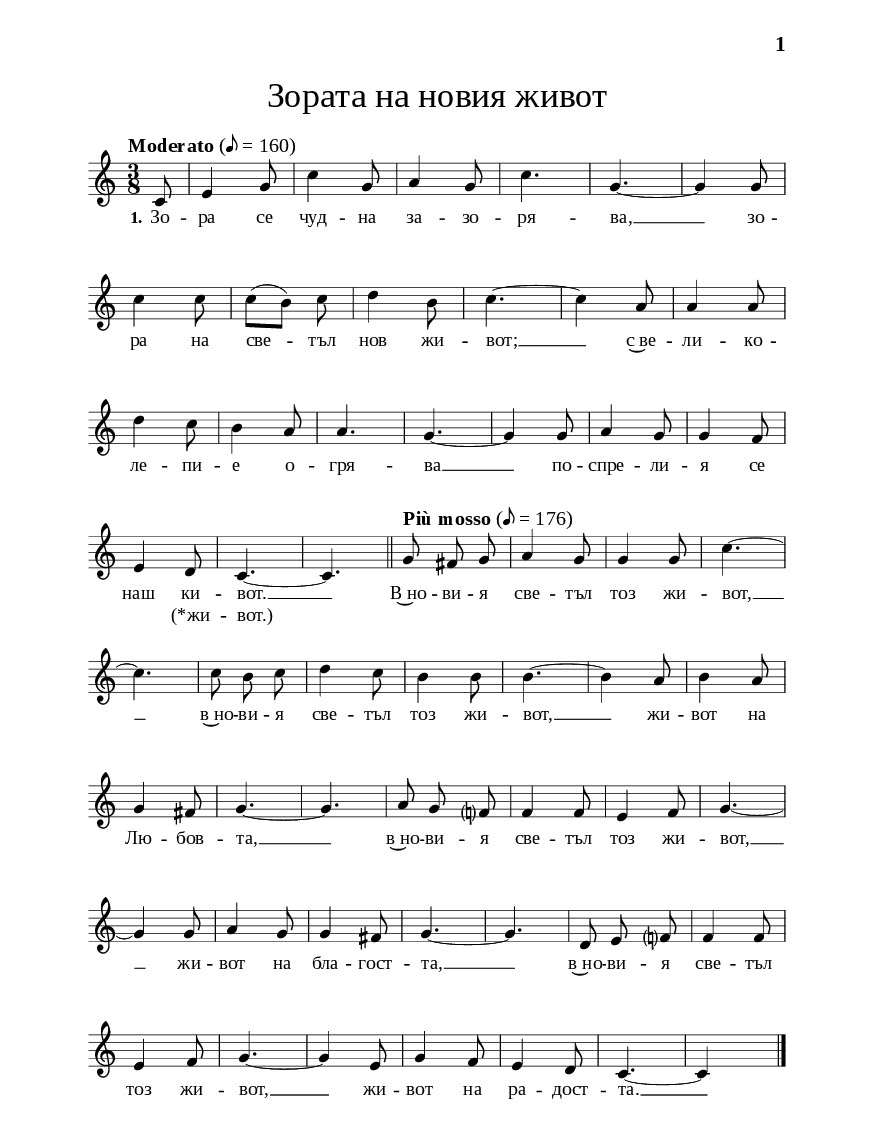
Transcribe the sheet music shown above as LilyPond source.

\version "2.24.4"

% include paper part and global functions
\include "include/globals.ily"

\bookpart {
  \label #'ref016
  \tocItem \markup "Зората на новия живот"
  \include "include/bookpart-paper.ily"
  \score {
    \include "include/score-layout.ily"

    \new Voice \absolute  {
      \clef treble
      \key c \major
      \time 3/8
      \tempoFunc "Moderato" 8 "160"
      \partial 8
      \autoBeamOff
      c'8 |e'4 g'8|c''4 g'8 |a'4 g'8 |c''4.| g'4. ~ |  g'4 g'8 |\break
      c''4 c''8| \once \autoBeamOn c''8 ([  b'8  ])  \noBeam  c''8 |d''4 b'8  |c''4. ~ | c''4  a'8| a'4 a'8| \break
      d''4  c''8| b'4 a'8| a'4. | g'4. ~ | g'4  g'8 | a'4 g'8 | g'4 f'8 | \break
      e'4 d'8| c'4. ~ | c'4.  | \bar "||"
      \tempoFunc "Più mosso" 8 "176"
      g'8  fis'8 g'8 | a'4 g'8 | g'4 g'8 | c''4. ~ | \break
      c''4.  | c''8 b'8 c''8| d''4 c''8 | b'4  b'8 | b'4. ~ | b'4   a'8| b'4 a'8 | \break
      g'4 fis'8 | g'4. ~ | g'4.  | a'8 g'8 f'?8 | f'4 f'8 | e'4 f'8 | g'4. ~ | \break
      g'4  g'8 | a'4 g'8 | g'4 fis'8 | g'4. ~ | g'4. | d'8 e'8 f'?8| f'4 f'8 | \break
      e'4 f'8 | g'4. ~ |g'4  e'8 | g'4 f'8 | e'4 d'8 | c'4. ~ | c' 4 s8 | \bar "|."
    }

    \addlyrics {
      \set stanza = "1." Зо -- ра се чуд -- на за -- зо -- ря -- ва, __ зо --
      ра на све -- тъл нов жи -- вот; __ с~ве -- ли -- ко --
      ле -- пи -- е о -- гря -- ва __  по -- спре -- ли -- я се
      наш ки -- вот. __  В~но -- ви -- я све -- тъл тоз жи -- вот, __
      в~но -- ви -- я све -- тъл тоз жи -- вот, __  жи -- вот на
      Лю -- бов -- та, __   в~но -- ви -- я све -- тъл тоз жи -- вот, __
      жи -- вот на бла -- гост -- та, __  в~но -- ви -- я све -- тъл
      тоз жи -- вот, __  жи -- вот на ра -- дост -- та. __
    }
    \addlyrics {
      \repeat unfold 32 { \skip 2 } (*жи -- вот.)
    }

    \header {
      title = \titleFunc #'ref_desc_1 "Зората на новия живот" "Zorata na novija život"
    }

    \midi{}
  } % score

  \pageBreak

  % \markup  \abs-fontsize #11 {

  %   \fill-line {

  %     \override #`(baseline-skip . ,bgCoupletBaselineSkip) % affects space between column lines
  %     \column {
  %       \vspace #0.7
  %       \line { 2. И птички въздуха изпълнят }
  %       \line {   "   " с възторг и сладки песни в хор, }
  %       \line {   "   " хармонията да допълнят }
  %       \line {   "   " в големия небесен двор.}

  %       \line { " " }
  %       \line { "   " \italic {Припев: } }
  %       \line {  "   " В новия светъл тоз живот, (2) }
  %       \line { "   " живот на Любовта, }
  %       \line {  "   " в новия светъл тоз живот,}
  %       \line { "   " живот на благостта, }
  %       \line { "   "  в новия светъл тоз живот,}
  %       \line {  "   " живот на радостта.}
  %       \line { " " }

  %       \line { 3. Трепти зората лекокрила  }
  %       \line {   "   " и буди нашите души; }
  %       \line {   "   " като любяща майка мила}
  %       \line {   "   " подканва всекиго: „Стани!“.}

  %       \line { " " }
  %       \line { "   " \italic {Припев ...} }
  %       \line { " " }

  %       \line { 4. Лъчи от  любовта ни вливат }
  %       \line {   "   " в гърдите жива топлина, }
  %       \line {   "   " със сладка вяра ни повдигат }
  %       \line {   "   " във крепост и виделина. }

  %       \line { " " }
  %       \line { "   " \italic {Припев ...} }
  %       \line { " " }

  %       \line { 5.  О, тез лъчи от Бога идат, }
  %       \line {   "   " те пълнят нашите сърца }
  %       \line {   "   " и шепнат сладко как Той вика: }
  %       \line {   "   " „Елате, Mоите деца!“. }
  %       \line { " " }
  %       \line { "   " \italic {Припев ...} }
  %       \line { " " }
  %     }
  %   }
  % } % markup

  \markup \vspace #1

  \markup \abs-fontsize #11 {
    \override #`(baseline-skip . ,bgCoupletBaselineSkip)
    \fill-line {
      % moves the column off the left margin;
      % can be removed if space on the page is tight
      % \hspace #0.1
      \column {
        \line {
          \bold "2."
          \column {
            "И птички въздуха изпълнят"
            "с възторг и сладки песни в хор,"
            "хармонията да допълнят"
            "в големия небесен двор."
          }
        }
        % adds vertical spacing between verses
        \vspace #1
        \line{ \italic"    Припев:"}
        %\vspace #0.3
        \line {
          "   "
          \column {
            "В новия светъл тоз живот, (2)"
            "живот на Любовта,"
            "в новия светъл тоз живот,"
            "живот на благостта,"
            "в новия светъл тоз живот,"
            "живот на радостта."
          }
        }
        \vspace #1
        \line {
          \bold "3."
          \column {
            "Трепти зората лекокрила"
            "и буди нашите души;"
            "като любяща майка мила"
            "подканва всекиго: „Стани!“."
          }
        }
        \vspace #1
        \line {
          \bold " "
          \column {
            \italic "  Припев ..."
          }
        }
        \vspace #0.5
        \line {
          \bold "4."
          \column {
            "Лъчи от любовта ни вливат"
            "в гърдите жива топлина,"
            "със сладка вяра ни повдигат"
            "във крепост и виделина."
          }
        }
        \vspace #1
        \line {
          \bold " "
          \column {
            \italic"  Припев ..."
          }
        }
        \vspace #0.5
        \line {
          \bold "5."
          \column {
            "О, тез лъчи от Бога идат,"
            "те пълнят нашите сърца"
            "и шепнат сладко как Той вика:"
            "„Елате, Mоите деца!“."
          }
        }
      }
      % gives some extra space on the right margin;
      % can be removed if page space is tight
      % \hspace #0.1
    }
  }

} % bookpart
